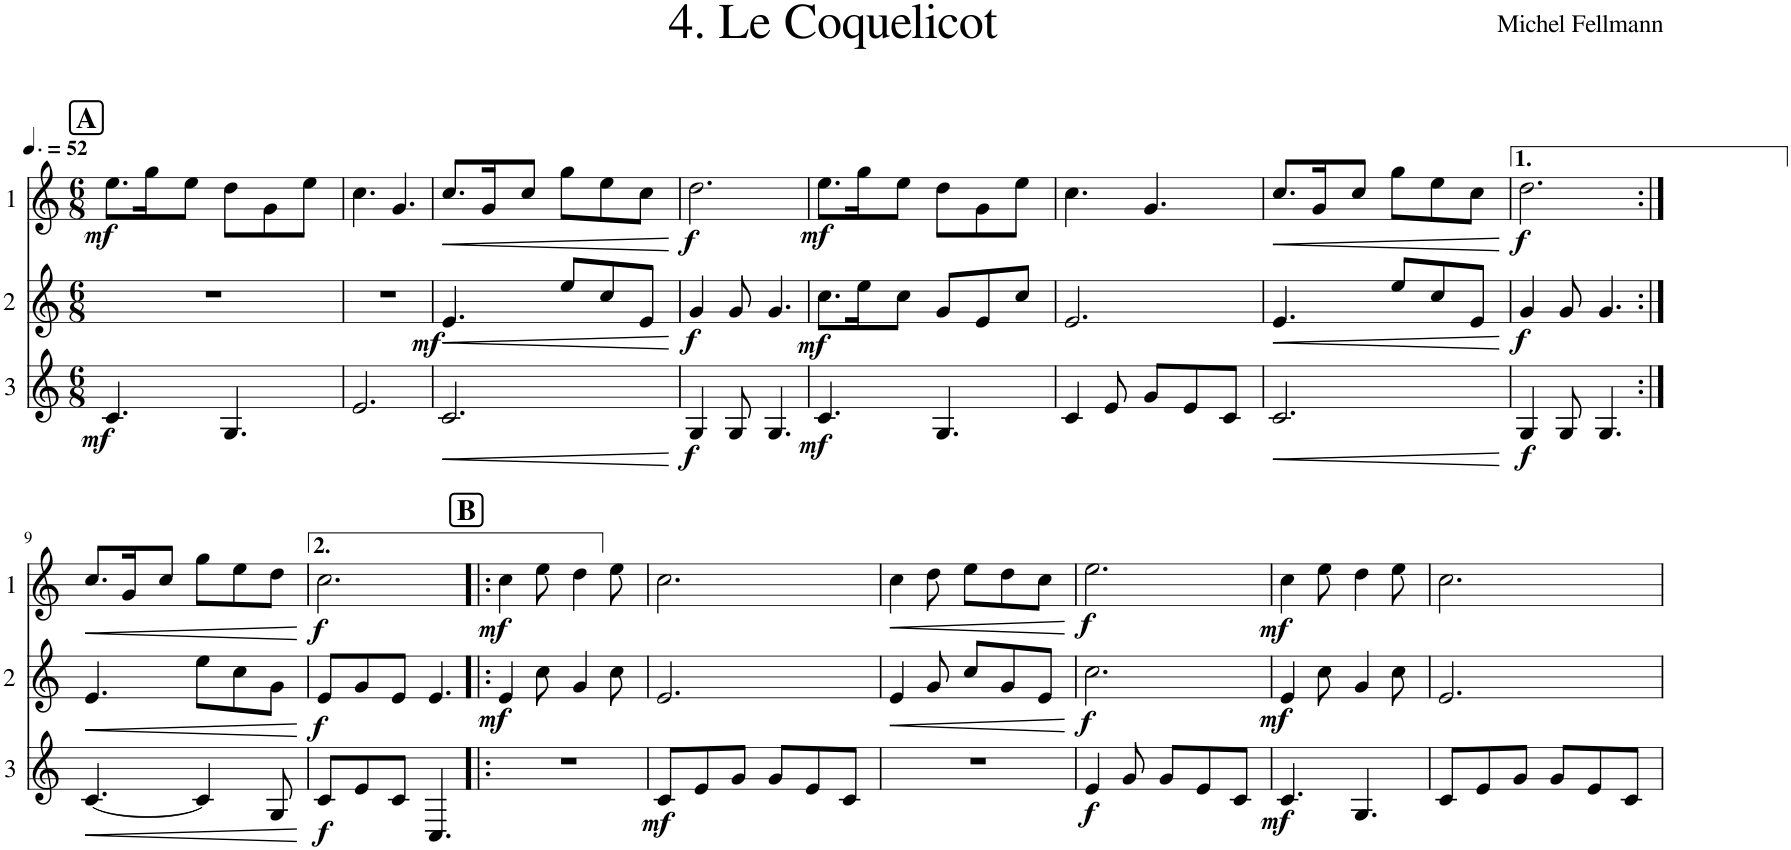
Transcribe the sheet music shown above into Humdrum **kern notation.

**kern	**dynam	**kern	**dynam	**kern	**dynam
*part3	*part3	*part2	*part2	*part1	*part1
*staff3	*staff3	*staff2	*staff2	*staff1	*staff1
*I"3	*	*I"2	*	*I"1	*
*clefG2	*	*clefG2	*	*clefG2	*
*Trd4c7	*	*Trd4c7	*	*Trd4c7	*
*k[]	*	*k[]	*	*k[]	*
*M6/8	*	*M6/8	*	*M6/8	*
*MM78	*	*MM78	*	*MM78	*
!!LO:REH:place=s1:a:B:cj:fs=14:t=A
=1	=1	=1	=1	=1	=1
!	!LO:DY:b	!	!	!	!LO:DY:b
4.c/	mf	2.r	.	8.ee\L	mf
.	.	.	.	16gg\K	.
.	.	.	.	8ee\J	.
4.G/	.	.	.	8dd\L	.
.	.	.	.	8g\	.
.	.	.	.	8ee\J	.
=2	=2	=2	=2	=2	=2
!	!	!	!LO:DY:b	!	!
2.e/	.	2.r	mf	4.cc\	.
.	.	.	.	4.g/	.
=3	=3	=3	=3	=3	=3
!	!LO:HP:b	!	!LO:HP:b	!	!LO:HP:b
2.c/	<	4.e/	<	8.cc/L	<
.	.	.	.	16g/K	.
.	.	.	.	8cc/J	.
.	.	8ee/L	.	8gg\L	.
.	.	8cc/	.	8ee\	.
.	.	8e/J	.	8cc\J	.
.	[	.	[	.	[
=4	=4	=4	=4	=4	=4
!	!LO:DY:b	!	!LO:DY:b	!	!LO:DY:b
4G/	f	4g/	f	2.dd\	f
8G/	.	8g/	.	.	.
4.G/	.	4.g/	.	.	.
=5	=5	=5	=5	=5	=5
!	!LO:DY:b	!	!LO:DY:b	!	!LO:DY:b
4.c/	mf	8.cc\L	mf	8.ee\L	mf
.	.	16ee\K	.	16gg\K	.
.	.	8cc\J	.	8ee\J	.
4.G/	.	8g/L	.	8dd\L	.
.	.	8e/	.	8g\	.
.	.	8cc/J	.	8ee\J	.
=6	=6	=6	=6	=6	=6
4c/	.	2.e/	.	4.cc\	.
8e/	.	.	.	.	.
8g/L	.	.	.	4.g/	.
8e/	.	.	.	.	.
8c/J	.	.	.	.	.
=7	=7	=7	=7	=7	=7
!	!LO:HP:b	!	!LO:HP:b	!	!LO:HP:b
2.c/	<	4.e/	<	8.cc/L	<
.	.	.	.	16g/K	.
.	.	.	.	8cc/J	.
.	.	8ee/L	.	8gg\L	.
.	.	8cc/	.	8ee\	.
.	.	8e/J	.	8cc\J	.
.	[	.	[	.	[
=8	=8	=8	=8	=8	=8
!	!LO:DY:b	!	!LO:DY:b	!	!LO:DY:b
4G/	f	4g/	f	2.dd\	f
8G/	.	8g/	.	.	.
4.G/	.	4.g/	.	.	.
!!LO:LB:g=z
=9:|!	=9:|!	=9:|!	=9:|!	=9:|!	=9:|!
!	!LO:HP:b	!	!LO:HP:b	!	!LO:HP:b
[4.c/	<	4.e/	<	8.cc/L	<
.	.	.	.	16g/K	.
.	.	.	.	8cc/J	.
4c/]	.	8ee\L	.	8gg\L	.
.	.	8cc\	.	8ee\	.
8G/	.	8g\J	.	8dd\J	.
.	[	.	[	.	[
=10	=10	=10	=10	=10	=10
!	!LO:DY:b	!	!LO:DY:b	!	!LO:DY:b
8c/L	f	8e/L	f	2.cc\	f
8e/	.	8g/	.	.	.
8c/J	.	8e/J	.	.	.
4.C/	.	4.e/	.	.	.
!!LO:REH:place=s1:a:B:cj:fs=14:t=B
=11!|:	=11!|:	=11!|:	=11!|:	=11!|:	=11!|:
!	!	!	!LO:DY:b	!	!LO:DY:b
2.r	.	4e/	mf	4cc\	mf
.	.	8cc\	.	8ee\	.
.	.	4g/	.	4dd\	.
.	.	8cc\	.	8ee\	.
=12	=12	=12	=12	=12	=12
!	!LO:DY:b	!	!	!	!
8c/L	mf	2.e/	.	2.cc\	.
8e/	.	.	.	.	.
8g/J	.	.	.	.	.
8g/L	.	.	.	.	.
8e/	.	.	.	.	.
8c/J	.	.	.	.	.
=13	=13	=13	=13	=13	=13
!	!	!	!LO:HP:b	!	!LO:HP:b
2.r	.	4e/	<	4cc\	<
.	.	8g/	.	8dd\	.
.	.	8cc/L	.	8ee\L	.
.	.	8g/	.	8dd\	.
.	.	8e/J	.	8cc\J	.
.	.	.	[	.	[
=14	=14	=14	=14	=14	=14
!	!LO:DY:b	!	!LO:DY:b	!	!LO:DY:b
4e/	f	2.cc\	f	2.ee\	f
8g/	.	.	.	.	.
8g/L	.	.	.	.	.
8e/	.	.	.	.	.
8c/J	.	.	.	.	.
=15	=15	=15	=15	=15	=15
!	!LO:DY:b	!	!LO:DY:b	!	!LO:DY:b
4.c/	mf	4e/	mf	4cc\	mf
.	.	8cc\	.	8ee\	.
4.G/	.	4g/	.	4dd\	.
.	.	8cc\	.	8ee\	.
=16	=16	=16	=16	=16	=16
8c/L	.	2.e/	.	2.cc\	.
8e/	.	.	.	.	.
8g/J	.	.	.	.	.
8g/L	.	.	.	.	.
8e/	.	.	.	.	.
8c/J	.	.	.	.	.
=	=	=	=	=	=
*-	*-	*-	*-	*-	*-
